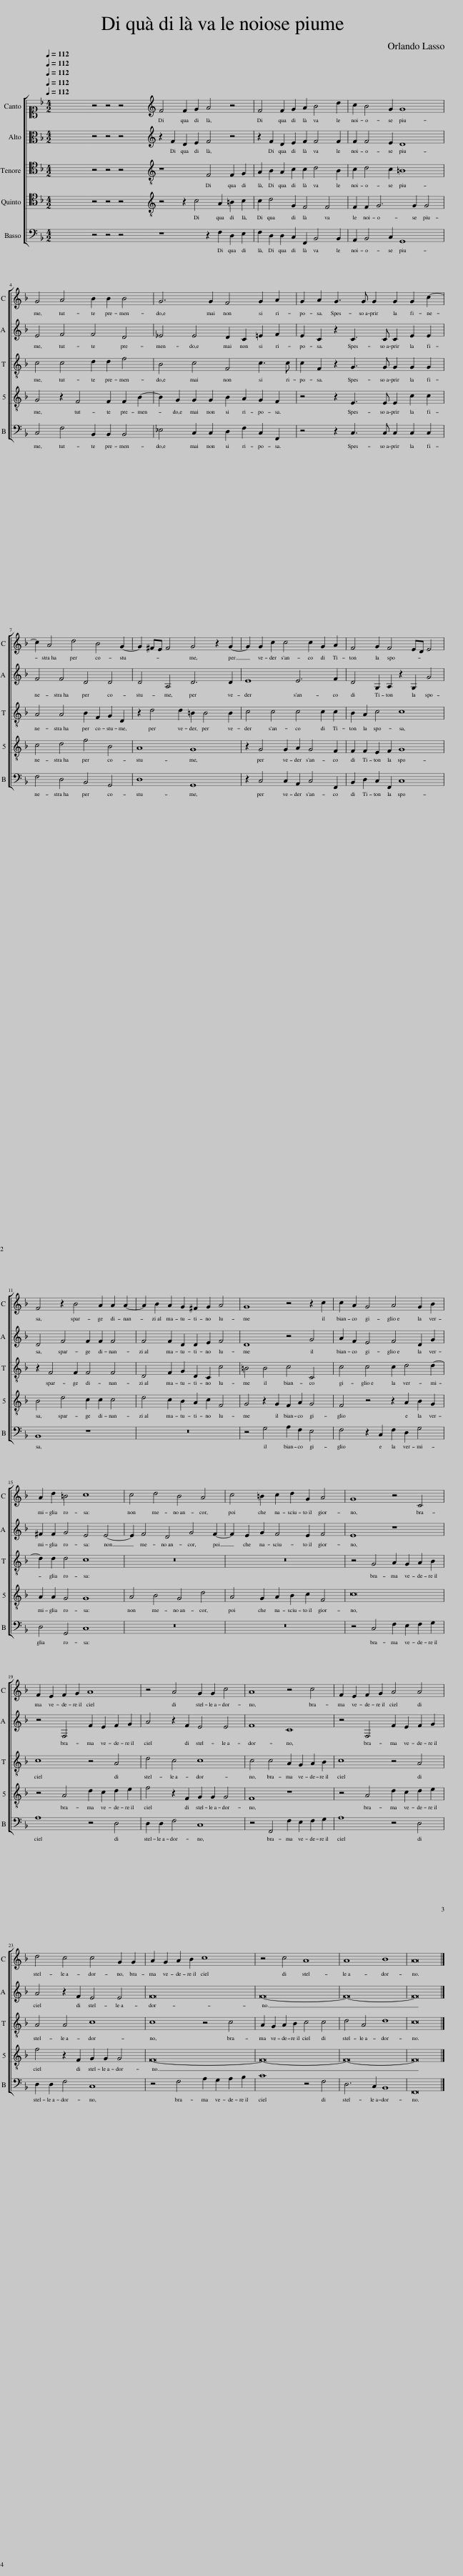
X:1
%%score [ 1 2 [ 3 4 ] 5 ]
L:1/8
Q:1/4=112
M:4/2
I:linebreak $
K:F
V:1 alto1
V:2 alto
V:3 tenor
V:4 tenor
V:5 bass
V:1
 x16 | z4 z4 z4 x4 | F4 F2 G2 A4 z4 | F4 F2 G2 A2 B4 d2 | c2 B4 G2 G8 |$ %5
 G4 A4 B2 B2 B4 | G6 G2 F4 G2 A2 | G2 A2 G3 G G2 G2 G2 c2- |$ c2 A4 d4 B4 G2- | G2 ^FE F4 G4 z2 G2- | %10
 G2 G2 c2 c4 c2 G2 A2 | F4 G2 F4 ED E4 |$ F4 z2 B4 A2 A2 A2- | A2 B2 A2 G2 ^F2 G2 A4 | G8 z4 z2 c2 | %15
 c2 A2 G4 A4 G2 B2 |$ A2 d2 =B4 c8 | c4 d4 B4 A4 | c4 =B2 c2 d2 G2 A4 | G8 z4 C4 |$ %20
 F2 E2 F2 G2 A8 | z4 A4 G2 G2 c4 | A8 z4 c4 | F2 E2 F2 G2 A4 A4 |$ d4 c4 c4 G2 G2 | %25
 A2 G2 A2 B2 c8 | z4 c4 A8 | A8 B8 | A16 |] %29
V:2
 x16 | z4 z4 z4 x4 | z2 F2 D2 E2 F4 z4 | z2 F2 D2 E2 F2 F4 F2 | F2 F4 E2 D8 |$ %5
 E4 F4 F4 D4 | _E4 E4 D2 C2 =E2 F2 | E2 C2 z2 C3 C C2 E2 E2 |$ F4 F4 D4 D4 | D4 A,4 D6 D2 | %10
 E8 E6 F2 | D4 G,2 A,2 z2 G,2 G4 |$ D4 F4 F2 F2 F4 | F4 F2 D2 D2 E2 F4 | D8 z4 G4 | %15
 A2 F2 E4 F4 D2 G2 |$ ^F2 F2 G4 E4 E4- | E2 F4 D4 G4 F2- | F2 E2 G2 F4 E2 F4 | E8 z8 |$ %20
 z4 F,4 F2 E2 F2 G2 | A4 z2 F2 E4 E4 | F8 C8 | z4 F,4 F2 E2 F2 G2 |$ A4 z2 F2 E4 E4 | %25
 F16 | F16- | F16- | F16 |] %29
V:3
 x16 | z4 z4 z4 x4 | z8 F,4 F,2 G,2 | A,2 B,2 A,2 C2 C2 D4 B,2 | C2 D4 C2 =B,8 |$ %5
 C4 C4 D2 D2 F4 | B,4 C4 F,4 C3 C | C2 F,2 z2 G,3 G, G,2 G,2 G,2 |$ A,4 A,4 B,2 F,2 G,2 D,2 | z2 D4 D2 =B,2 B,4 B,2 | %10
 C4 C4 C4 C2 C2 | B,2 A,2 C4 C8 |$ z2 F,4 F,2 F,4 F,4 | D,4 F,2 G,2 D,2 C,2 C4 | =B,4 B,4 C4 C,4 | %15
 C4 C4 C2 D4 D2- |$ D2 D2 D4 C8 | z16 | z16 | z4 G,4 A,2 G,2 A,2 B,2 |$ %20
 C8 z4 A,4 | D4 C4 C8 | C4 C4 A,2 G,2 A,2 B,2 | C8 z4 A,4 |$ A,4 A,4 C8 | %25
 C8 z4 C4 | A,2 G,2 A,2 B,2 C4 C4 | D4 A,4 D8 | C16 |] %29
V:4
 x16 | z4 z4 z4 x4 | z4 z2 C4 A,2 =B,2 C2 | C2 D4 G,2 F,4 F,4 | F,2 F,2 G,6 G,2 G,4 |$ %5
 G,4 z2 F,4 F,2 F,2 B,2- | B,2 G,2 G,2 G,2 B,2 A,2 G,2 F,2 | z4 z2 E,3 E, E,2 C2 C2 |$ C4 D4 F4 B,4 | A,8 G,8 | %10
 z2 G,4 G,2 A,2 G,4 F,2 | F,2 F,2 E,2 F,2 G,8 |$ B,4 D4 C2 C2 C4 | D4 C2 B,2 A,2 C2 F,4 | G,4 z2 G,2 F,2 A,2 G,4 | %15
 F,4 z4 z2 A,2 B,2 G,2 |$ A,2 A,2 G,4 G,8 | A,4 B,4 G,4 D4 | A,4 G,2 A,2 B,2 C2 F,4 | C16 |$ %20
 z4 A,4 D2 C2 D2 E2 | F4 z2 F,2 G,2 G,2 G,4 | F,8 z8 | z4 A,4 D2 C2 D2 E2 |$ F4 z2 F,2 G,2 G,2 G,4 | %25
 F,16- | F,16- | F,16- | F,16 |] %29
V:5
 x16 | z4 z4 z4 x4 | z8 z2 F,2 D,2 E,2 | F,2 D,2 D,2 C,2 F,,2 B,,4 B,,2 | A,,2 B,,4 C,2 G,,8 |$ %5
 C,4 F,4 B,,2 B,,2 B,,4 | _E,4 C,2 C,2 D,2 F,2 C,2 F,,2 | z4 z2 C,3 C, C,2 C,2 C,2 |$ F,4 D,4 B,,4 G,,4 | D,8 G,,8 | %10
 z2 C,4 C,2 A,,2 C,4 F,,2 | B,,2 D,2 C,2 F,,2 C,8 |$ B,,8 z8 | z16 | z4 G,4 A,2 F,2 E,4 | %15
 F,4 z2 C,2 F,2 D,2 G,4 |$ D,4 G,,4 C,8 | z16 | z16 | z4 C,4 F,2 E,2 F,2 G,2 |$ %20
 A,8 z4 D,4 | D,2 D,2 F,4 C,8 | z4 F,,4 F,2 E,2 F,2 G,2 | A,8 z4 D,4 |$ D,2 D,2 F,4 C,8 | %25
 z4 F,4 A,2 G,2 A,2 B,2 | C8 z4 F,4 | D,6 C,2 B,,8 | F,,16 |] %29
